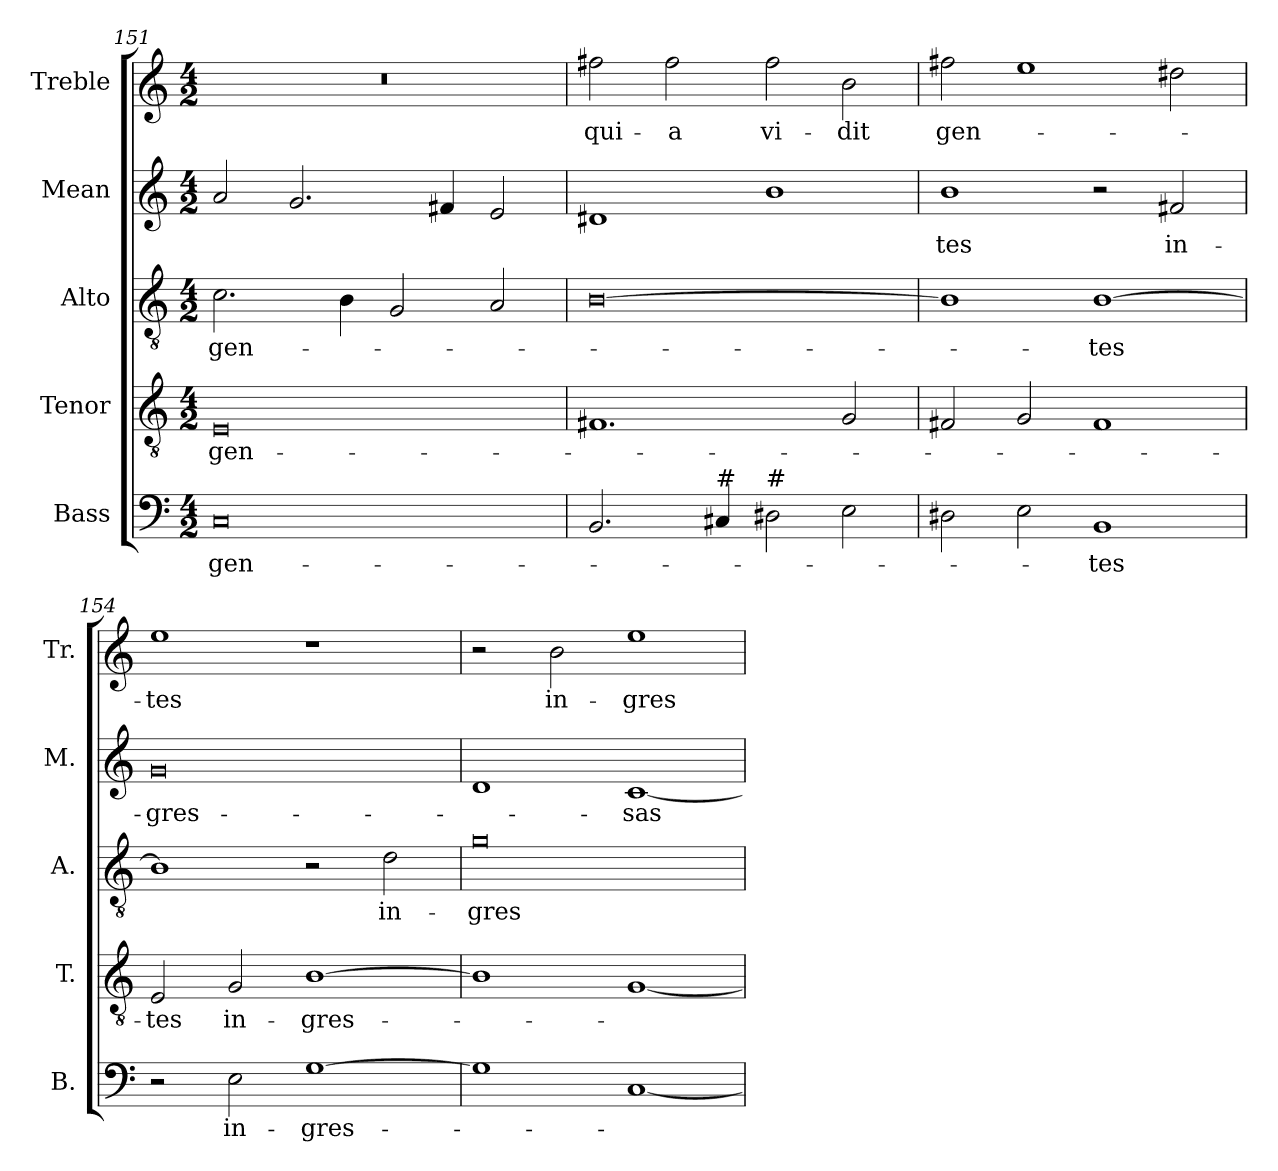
**kern	**text	**kern	**text	**kern	**text	**kern	**text	**kern	**text
*part5	*part5	*part4	*part4	*part3	*part3	*part2	*part2	*part1	*part1
*staff5	*staff5	*staff4	*staff4	*staff3	*staff3	*staff2	*staff2	*staff1	*staff1
*I"Bass	*	*I"Tenor	*	*I"Alto	*	*I"Mean	*	*I"Treble	*
*I'B.	*	*I'T.	*	*I'A.	*	*I'M.	*	*I'Tr.	*
*clefF4	*	*clefGv2	*	*clefGv2	*	*clefG2	*	*clefG2	*
*	*	*ITrd7c12	*	*ITrd7c12	*	*	*	*	*
*k[]	*	*k[]	*	*k[]	*	*k[]	*	*k[]	*
*C:	*	*C:	*	*C:	*	*C:	*	*C:	*
*M4/2	*	*M4/2	*	*M4/2	*	*M4/2	*	*M4/2	*
=151	=151	=151	=151	=151	=151	=151	=151	=151	=151
!	!LO:LY:b:color=#000000	!	!	!	!	!	!	!	!
!	!	!	!LO:LY:b:color=#000000	!	!	!	!	!	!
!	!	!	!	!	!LO:LY:b:color=#000000	!	!	!LO:N:vis=1	!
0Ci	gen-	0EEi	gen-	2.Ci\	gen-	2ai/	.	0r	.
.	.	.	.	.	.	2.gi/	.	.	.
.	.	.	.	4BBi\	.	.	.	.	.
.	.	.	.	2GGi/	.	.	.	.	.
.	.	.	.	.	.	4f#Xi/	.	.	.
.	.	.	.	2AAi/	.	2ei/	.	.	.
=152	=152	=152	=152	=152	=152	=152	=152	=152	=152
!	!	!	!	!	!	!	!	!	!LO:LY:b:color=#000000
2.BBi/	.	1.FF#Xi	.	[>0BBi	.	1d#Xi	.	2ff#Xi\	qui-
!	!	!	!	!	!	!	!	!	!LO:LY:b:color=#000000
.	.	.	.	.	.	.	.	2ff#i\	-a
!LO:TX:a:t=#	!	!	!	!	!	!	!	!	!
4C#i/	.	.	.	.	.	.	.	.	.
!LO:TX:a:t=#	!	!	!	!	!	!	!	!	!
!	!	!	!	!	!	!	!	!	!LO:LY:b:color=#000000
2D#i\	.	.	.	.	.	1bi	.	2ff#i\	vi-
!	!	!	!	!	!	!	!	!	!LO:LY:b:color=#000000
2Ei\	.	2GGi/	.	.	.	.	.	2bi\	-dit
=153	=153	=153	=153	=153	=153	=153	=153	=153	=153
!	!	!	!	!	!	!	!LO:LY:b:color=#000000	!	!
!	!	!	!	!	!	!	!	!	!LO:LY:b:color=#000000
2D#Xi\	.	2FF#Xi/	.	1BBi]	.	1bi	-tes	2ff#Xi\	gen-
2Ei\	.	2GGi/	.	.	.	.	.	1eei	.
!	!LO:LY:b:color=#000000	!	!	!	!	!	!	!	!
!	!	!	!	!	!LO:LY:b:color=#000000	!	!	!	!
1BBi	-tes	1FF#i	.	[>1BBi	-tes	2r	.	.	.
!	!	!	!	!	!	!	!LO:LY:b:color=#000000	!	!
.	.	.	.	.	.	2f#Xi/	in-	2dd#Xi\	.
=154	=154	=154	=154	=154	=154	=154	=154	=154	=154
!	!	!	!LO:LY:b:color=#000000	!	!	!	!	!	!
!	!	!	!	!	!	!	!LO:LY:b:color=#000000	!	!
!	!	!	!	!	!	!	!	!	!LO:LY:b:color=#000000
2r	.	2EEi/	-tes	1BBi]	.	0gi	-gres-	1eei	-tes
!	!LO:LY:b:color=#000000	!	!	!	!	!	!	!	!
!	!	!	!LO:LY:b:color=#000000	!	!	!	!	!	!
2Ei\	in-	2GGi/	in-	.	.	.	.	.	.
!	!LO:LY:b:color=#000000	!	!	!	!	!	!	!	!
!	!	!	!LO:LY:b:color=#000000	!	!	!	!	!	!
[>1Gi	-gres-	[>1BBi	-gres-	2r	.	.	.	1r	.
!	!	!	!	!	!LO:LY:b:color=#000000	!	!	!	!
.	.	.	.	2Di\	in-	.	.	.	.
!!LO:PB:g=z
=155	=155	=155	=155	=155	=155	=155	=155	=155	=155
!	!	!	!	!	!LO:LY:b:color=#000000	!	!	!	!
1Gi]	.	1BBi]	.	0Gi	-gres-	1di	.	2r	.
!	!	!	!	!	!	!	!	!	!LO:LY:b:color=#000000
.	.	.	.	.	.	.	.	2bi\	in-
!	!	!	!	!	!	!	!LO:LY:b:color=#000000	!	!
!	!	!	!	!	!	!	!	!	!LO:LY:b:color=#000000
[<1Ci	.	[<1GGi	.	.	.	[<1ci	-sas	1eei	-gres-
=	=	=	=	=	=	=	=	=	=
*-	*-	*-	*-	*-	*-	*-	*-	*-	*-
